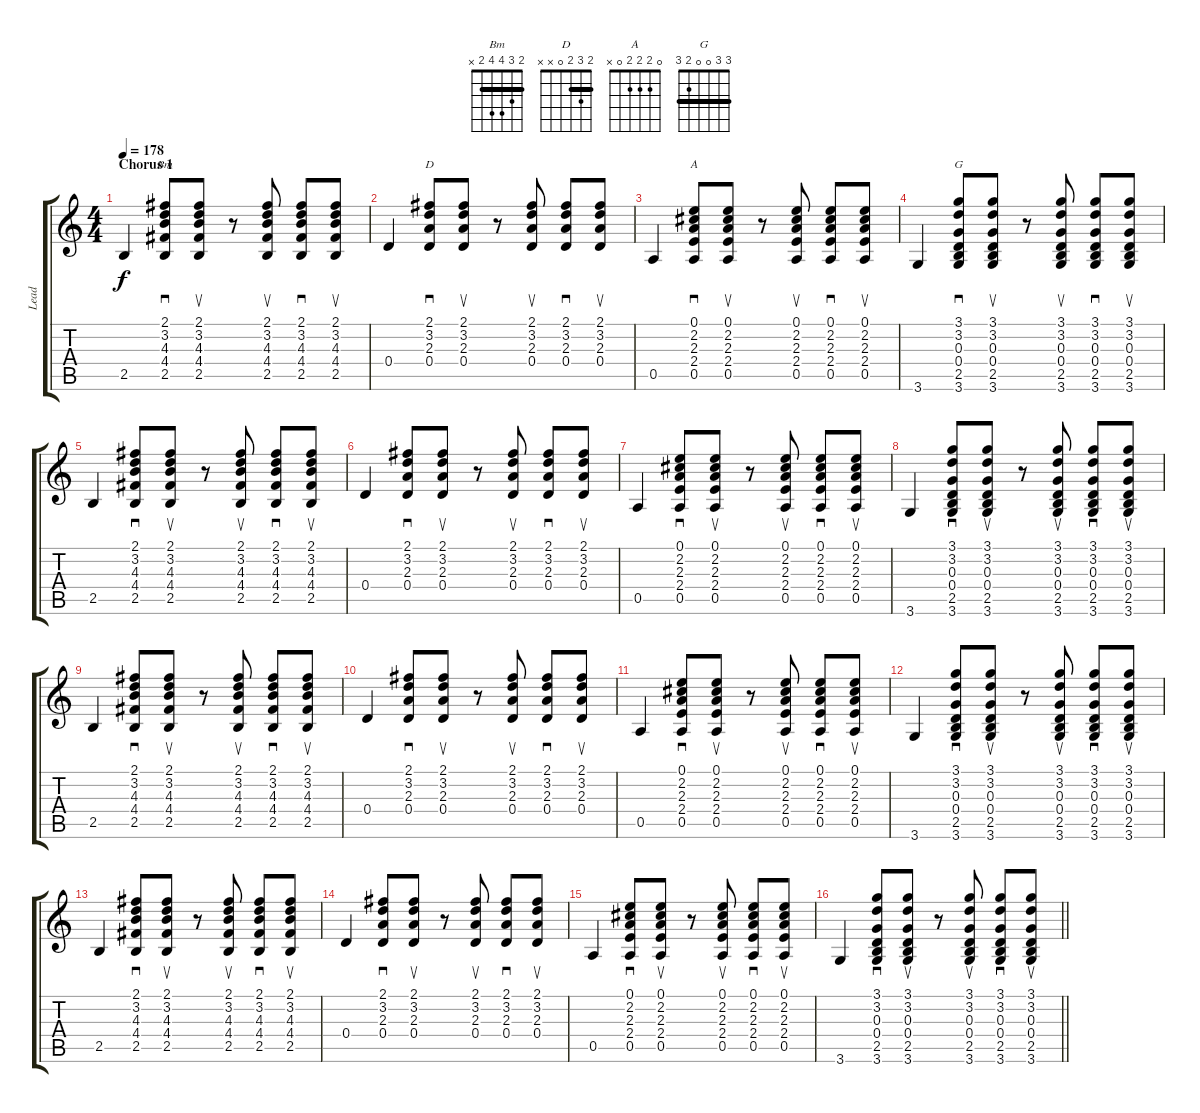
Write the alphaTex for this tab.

\track ("Lead" "Lead") {instrument acousticguitarsteel}
\staff {score tabs}
\tuning (E4 B3 G3 D3 A2 E2) {hide}
\chord ("Bm" 2 3 4 4 2 x) {barre 2}
\chord ("D" 2 3 2 0 x x) {barre 2}
\chord ("A" 0 2 2 2 0 x)
\chord ("G" 3 3 0 0 2 3) {barre 3}
\ts (4 4)
\section ("" "Chorus 1")
\tempo 178
\clef g2
\ks c
2.5.4{dy f} (2.1 3.2 4.3 4.4 2.5).8{sd ch "Bm"} (2.1 3.2 4.3 4.4 2.5).8{su} r.8 (2.1 3.2 4.3 4.4 2.5).8{su} (2.1 3.2 4.3 4.4 2.5).8{sd} (2.1 3.2 4.3 4.4 2.5).8{su} |
0.4.4 (2.1 3.2 2.3 0.4).8{sd ch "D"} (2.1 3.2 2.3 0.4).8{su} r.8 (2.1 3.2 2.3 0.4).8{su} (2.1 3.2 2.3 0.4).8{sd} (2.1 3.2 2.3 0.4).8{su} |
0.5.4 (0.1 2.2 2.3 2.4 0.5).8{sd ch "A"} (0.1 2.2 2.3 2.4 0.5).8{su} r.8 (0.1 2.2 2.3 2.4 0.5).8{su} (0.1 2.2 2.3 2.4 0.5).8{sd} (0.1 2.2 2.3 2.4 0.5).8{su} |
3.6.4 (3.1 3.2 0.3 0.4 2.5 3.6).8{sd ch "G"} (3.1 3.2 0.3 0.4 2.5 3.6).8{su} r.8 (3.1 3.2 0.3 0.4 2.5 3.6).8{su} (3.1 3.2 0.3 0.4 2.5 3.6).8{sd} (3.1 3.2 0.3 0.4 2.5 3.6).8{su} |
2.5.4 (2.1 3.2 4.3 4.4 2.5).8{sd} (2.1 3.2 4.3 4.4 2.5).8{su} r.8 (2.1 3.2 4.3 4.4 2.5).8{su} (2.1 3.2 4.3 4.4 2.5).8{sd} (2.1 3.2 4.3 4.4 2.5).8{su} |
0.4.4 (2.1 3.2 2.3 0.4).8{sd} (2.1 3.2 2.3 0.4).8{su} r.8 (2.1 3.2 2.3 0.4).8{su} (2.1 3.2 2.3 0.4).8{sd} (2.1 3.2 2.3 0.4).8{su} |
0.5.4 (0.1 2.2 2.3 2.4 0.5).8{sd} (0.1 2.2 2.3 2.4 0.5).8{su} r.8 (0.1 2.2 2.3 2.4 0.5).8{su} (0.1 2.2 2.3 2.4 0.5).8{sd} (0.1 2.2 2.3 2.4 0.5).8{su} |
3.6.4 (3.1 3.2 0.3 0.4 2.5 3.6).8{sd} (3.1 3.2 0.3 0.4 2.5 3.6).8{su} r.8 (3.1 3.2 0.3 0.4 2.5 3.6).8{su} (3.1 3.2 0.3 0.4 2.5 3.6).8{sd} (3.1 3.2 0.3 0.4 2.5 3.6).8{su} |
2.5.4 (2.1 3.2 4.3 4.4 2.5).8{sd} (2.1 3.2 4.3 4.4 2.5).8{su} r.8 (2.1 3.2 4.3 4.4 2.5).8{su} (2.1 3.2 4.3 4.4 2.5).8{sd} (2.1 3.2 4.3 4.4 2.5).8{su} |
0.4.4 (2.1 3.2 2.3 0.4).8{sd} (2.1 3.2 2.3 0.4).8{su} r.8 (2.1 3.2 2.3 0.4).8{su} (2.1 3.2 2.3 0.4).8{sd} (2.1 3.2 2.3 0.4).8{su} |
0.5.4 (0.1 2.2 2.3 2.4 0.5).8{sd} (0.1 2.2 2.3 2.4 0.5).8{su} r.8 (0.1 2.2 2.3 2.4 0.5).8{su} (0.1 2.2 2.3 2.4 0.5).8{sd} (0.1 2.2 2.3 2.4 0.5).8{su} |
3.6.4 (3.1 3.2 0.3 0.4 2.5 3.6).8{sd} (3.1 3.2 0.3 0.4 2.5 3.6).8{su} r.8 (3.1 3.2 0.3 0.4 2.5 3.6).8{su} (3.1 3.2 0.3 0.4 2.5 3.6).8{sd} (3.1 3.2 0.3 0.4 2.5 3.6).8{su} |
2.5.4 (2.1 3.2 4.3 4.4 2.5).8{sd} (2.1 3.2 4.3 4.4 2.5).8{su} r.8 (2.1 3.2 4.3 4.4 2.5).8{su} (2.1 3.2 4.3 4.4 2.5).8{sd} (2.1 3.2 4.3 4.4 2.5).8{su} |
0.4.4 (2.1 3.2 2.3 0.4).8{sd} (2.1 3.2 2.3 0.4).8{su} r.8 (2.1 3.2 2.3 0.4).8{su} (2.1 3.2 2.3 0.4).8{sd} (2.1 3.2 2.3 0.4).8{su} |
0.5.4 (0.1 2.2 2.3 2.4 0.5).8{sd} (0.1 2.2 2.3 2.4 0.5).8{su} r.8 (0.1 2.2 2.3 2.4 0.5).8{su} (0.1 2.2 2.3 2.4 0.5).8{sd} (0.1 2.2 2.3 2.4 0.5).8{su} |
\barLineRight lightlight
3.6.4 (3.1 3.2 0.3 0.4 2.5 3.6).8{sd} (3.1 3.2 0.3 0.4 2.5 3.6).8{su} r.8 (3.1 3.2 0.3 0.4 2.5 3.6).8{su} (3.1 3.2 0.3 0.4 2.5 3.6).8{sd} (3.1 3.2 0.3 0.4 2.5 3.6).8{su}
